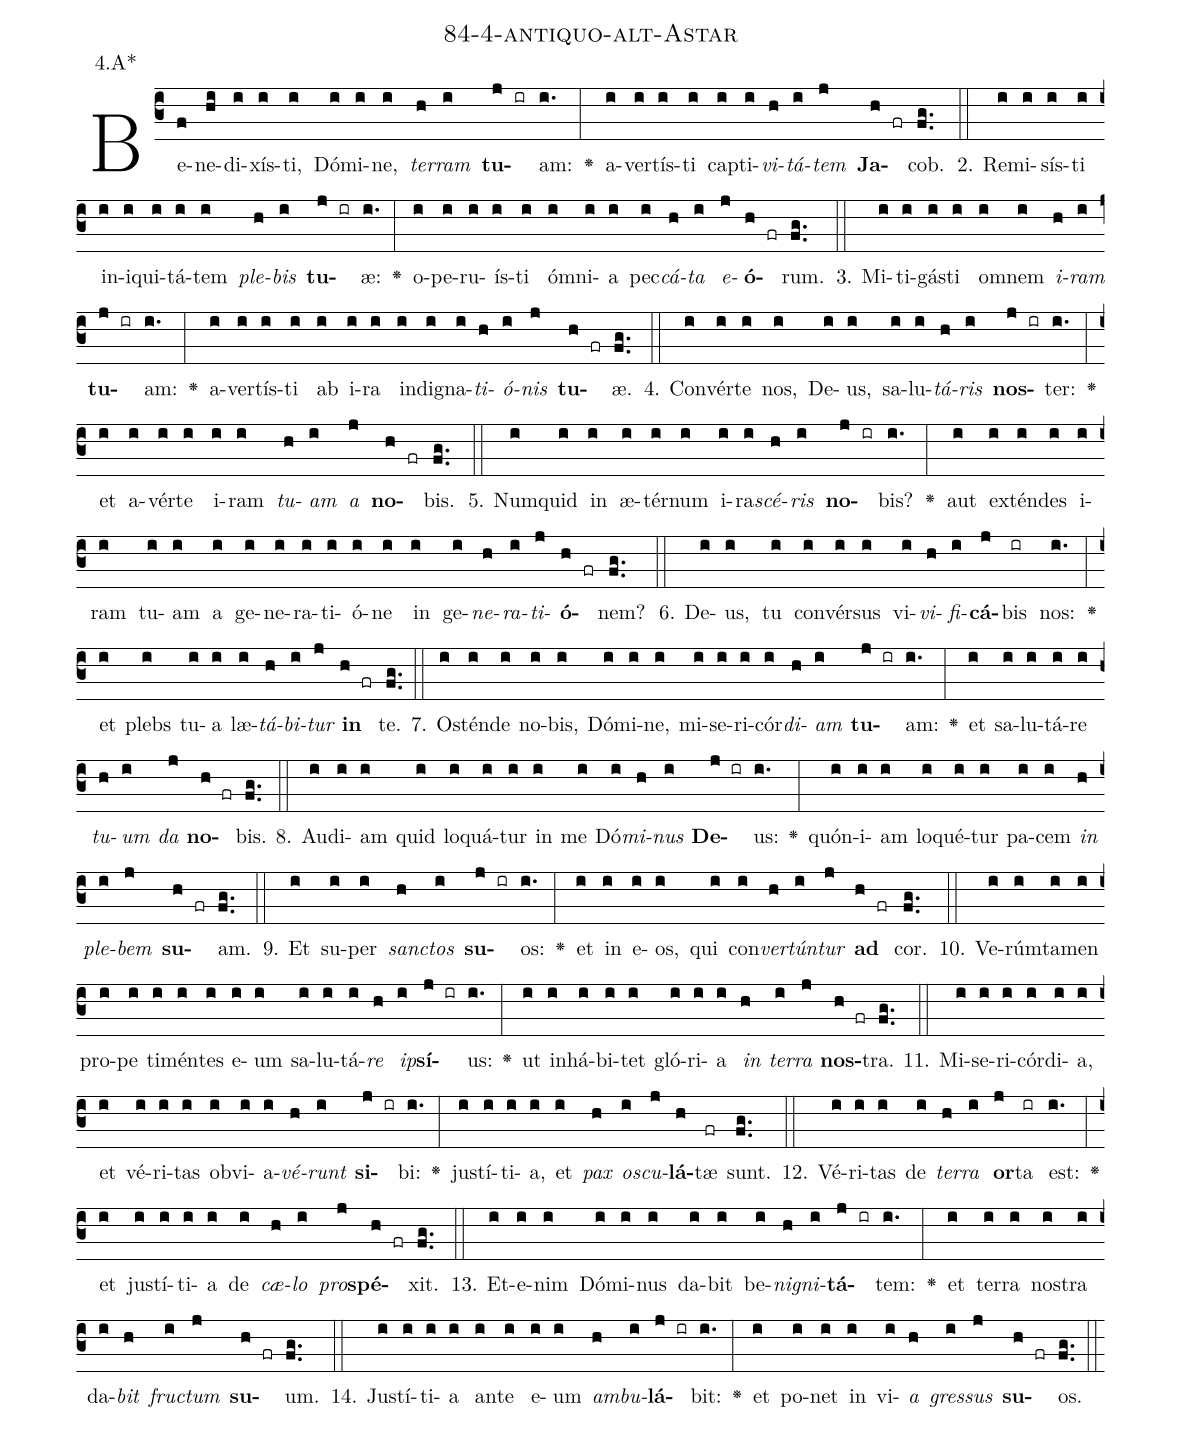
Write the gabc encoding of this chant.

name: 84-4-antiquo-alt-Astar;
annotation: 4.A*;
%%
(c3)Be(f)ne(hi)di(i)xís(i)ti,(i) Dó(i)mi(i)ne,(i) <i>ter</i>(h)<i>ram</i>(i) <b>tu</b>(j ir)am:(i.) <v>\greheightstar</v>(:) a(i)ver(i)tís(i)ti(i) cap(i)ti(i)<i>vi</i>(h)<i>tá</i>(i)<i>tem</i>(j) <b>Ja</b>(h fr)cob.(fg..) (::)
2. Re(i)mi(i)sís(i)ti(i) in(i)i(i)qui(i)tá(i)tem(i) <i>ple</i>(h)<i>bis</i>(i) <b>tu</b>(j ir)æ:(i.) <v>\greheightstar</v>(:) o(i)pe(i)ru(i)ís(i)ti(i) óm(i)ni(i)a(i) pec(i)<i>cá</i>(h)<i>ta</i>(i) <i>e</i>(j)<b>ó</b>(h fr)rum.(fg..) (::)
3. Mi(i)ti(i)gás(i)ti(i) om(i)nem(i) <i>i</i>(h)<i>ram</i>(i) <b>tu</b>(j ir)am:(i.) <v>\greheightstar</v>(:) a(i)ver(i)tís(i)ti(i) ab(i) i(i)ra(i) in(i)di(i)gna(i)<i>ti</i>(h)<i>ó</i>(i)<i>nis</i>(j) <b>tu</b>(h fr)æ.(fg..) (::)
4. Con(i)vér(i)te(i) nos,(i) De(i)us,(i) sa(i)lu(i)<i>tá</i>(h)<i>ris</i>(i) <b>nos</b>(j ir)ter:(i.) <v>\greheightstar</v>(:) et(i) a(i)vér(i)te(i) i(i)ram(i) <i>tu</i>(h)<i>am</i>(i) <i>a</i>(j) <b>no</b>(h fr)bis.(fg..) (::)
5. Num(i)quid(i) in(i) æ(i)tér(i)num(i) i(i)ra(i)<i>scé</i>(h)<i>ris</i>(i) <b>no</b>(j ir)bis?(i.) <v>\greheightstar</v>(:) aut(i) ex(i)tén(i)des(i) i(i)ram(i) tu(i)am(i) a(i) ge(i)ne(i)ra(i)ti(i)ó(i)ne(i) in(i) ge(i)<i>ne</i>(h)<i>ra</i>(i)<i>ti</i>(j)<b>ó</b>(h fr)nem?(fg..) (::)
6. De(i)us,(i) tu(i) con(i)vér(i)sus(i) vi(i)<i>vi</i>(h)<i>fi</i>(i)<b>cá</b>(j)bis(ir) nos:(i.) <v>\greheightstar</v>(:) et(i) plebs(i) tu(i)a(i) læ(i)<i>tá</i>(h)<i>bi</i>(i)<i>tur</i>(j) <b>in</b>(h fr) te.(fg..) (::)
7. Os(i)tén(i)de(i) no(i)bis,(i) Dó(i)mi(i)ne,(i) mi(i)se(i)ri(i)cór(i)<i>di</i>(h)<i>am</i>(i) <b>tu</b>(j ir)am:(i.) <v>\greheightstar</v>(:) et(i) sa(i)lu(i)tá(i)re(i) <i>tu</i>(h)<i>um</i>(i) <i>da</i>(j) <b>no</b>(h fr)bis.(fg..) (::)
8. Au(i)di(i)am(i) quid(i) lo(i)quá(i)tur(i) in(i) me(i) Dó(i)<i>mi</i>(h)<i>nus</i>(i) <b>De</b>(j ir)us:(i.) <v>\greheightstar</v>(:) quón(i)i(i)am(i) lo(i)qué(i)tur(i) pa(i)cem(i) <i>in</i>(h) <i>ple</i>(i)<i>bem</i>(j) <b>su</b>(h fr)am.(fg..) (::)
9. Et(i) su(i)per(i) <i>sanc</i>(h)<i>tos</i>(i) <b>su</b>(j ir)os:(i.) <v>\greheightstar</v>(:) et(i) in(i) e(i)os,(i) qui(i) con(i)<i>ver</i>(h)<i>tún</i>(i)<i>tur</i>(j) <b>ad</b>(h fr) cor.(fg..) (::)
10. Ve(i)rúm(i)ta(i)men(i) pro(i)pe(i) ti(i)mén(i)tes(i) e(i)um(i) sa(i)lu(i)tá(i)<i>re</i>(h) <i>ip</i>(i)<b>sí</b>(j ir)us:(i.) <v>\greheightstar</v>(:) ut(i) in(i)há(i)bi(i)tet(i) gló(i)ri(i)a(i) <i>in</i>(h) <i>ter</i>(i)<i>ra</i>(j) <b>nos</b>(h fr)tra.(fg..) (::)
11. Mi(i)se(i)ri(i)cór(i)di(i)a,(i) et(i) vé(i)ri(i)tas(i) ob(i)vi(i)a(i)<i>vé</i>(h)<i>runt</i>(i) <b>si</b>(j ir)bi:(i.) <v>\greheightstar</v>(:) jus(i)tí(i)ti(i)a,(i) et(i) <i>pax</i>(h) <i>os</i>(i)<i>cu</i>(j)<b>lá</b>(h)tæ(fr) sunt.(fg..) (::)
12. Vé(i)ri(i)tas(i) de(i) <i>ter</i>(h)<i>ra</i>(i) <b>or</b>(j)ta(ir) est:(i.) <v>\greheightstar</v>(:) et(i) jus(i)tí(i)ti(i)a(i) de(i) <i>cæ</i>(h)<i>lo</i>(i) <i>pro</i>(j)<b>spé</b>(h fr)xit.(fg..) (::)
13. Et(i)e(i)nim(i) Dó(i)mi(i)nus(i) da(i)bit(i) be(i)<i>ni</i>(h)<i>gni</i>(i)<b>tá</b>(j ir)tem:(i.) <v>\greheightstar</v>(:) et(i) ter(i)ra(i) nos(i)tra(i) da(i)<i>bit</i>(h) <i>fruc</i>(i)<i>tum</i>(j) <b>su</b>(h fr)um.(fg..) (::)
14. Jus(i)tí(i)ti(i)a(i) an(i)te(i) e(i)um(i) <i>am</i>(h)<i>bu</i>(i)<b>lá</b>(j ir)bit:(i.) <v>\greheightstar</v>(:) et(i) po(i)net(i) in(i) vi(i)<i>a</i>(h) <i>gres</i>(i)<i>sus</i>(j) <b>su</b>(h fr)os.(fg..) (::)
